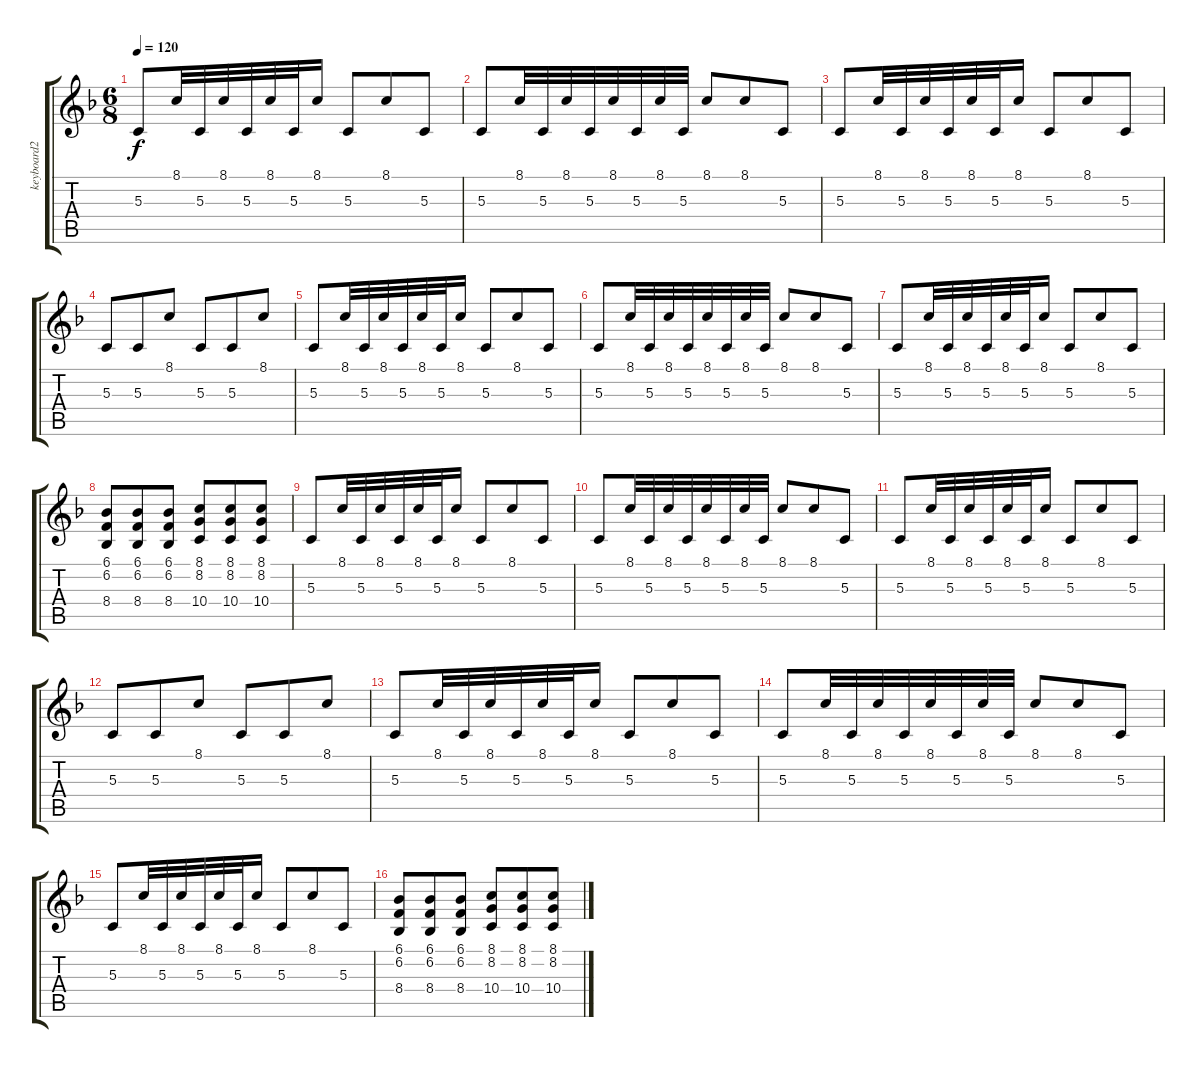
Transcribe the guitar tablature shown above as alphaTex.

\track ("keyboard2" "keyboard2") {instrument acousticgrandpiano}
\staff {score tabs}
\tuning (E4 B3 G3 D3 A2 E2) {hide}
\ts (6 8)
\tempo 120
\clef g2
\ks f
5.3.8{dy f} 8.1.32 5.3.32 8.1.32 5.3.32 8.1.32 5.3.32 8.1.16 5.3.8 8.1.8 5.3.8 |
5.3.8 8.1.32 5.3.32 8.1.32 5.3.32 8.1.32 5.3.32 8.1.32 5.3.32 8.1.8 8.1.8 5.3.8 |
5.3.8 8.1.32 5.3.32 8.1.32 5.3.32 8.1.32 5.3.32 8.1.16 5.3.8 8.1.8 5.3.8 |
5.3.8 5.3.8 8.1.8 5.3.8 5.3.8 8.1.8 |
5.3.8 8.1.32 5.3.32 8.1.32 5.3.32 8.1.32 5.3.32 8.1.16 5.3.8 8.1.8 5.3.8 |
5.3.8 8.1.32 5.3.32 8.1.32 5.3.32 8.1.32 5.3.32 8.1.32 5.3.32 8.1.8 8.1.8 5.3.8 |
5.3.8 8.1.32 5.3.32 8.1.32 5.3.32 8.1.32 5.3.32 8.1.16 5.3.8 8.1.8 5.3.8 |
(6.1 6.2 8.4).8 (6.1 6.2 8.4).8 (6.1 6.2 8.4).8 (8.1 8.2 10.4).8 (8.1 8.2 10.4).8 (8.1 8.2 10.4).8 |
5.3.8 8.1.32 5.3.32 8.1.32 5.3.32 8.1.32 5.3.32 8.1.16 5.3.8 8.1.8 5.3.8 |
5.3.8 8.1.32 5.3.32 8.1.32 5.3.32 8.1.32 5.3.32 8.1.32 5.3.32 8.1.8 8.1.8 5.3.8 |
5.3.8 8.1.32 5.3.32 8.1.32 5.3.32 8.1.32 5.3.32 8.1.16 5.3.8 8.1.8 5.3.8 |
5.3.8 5.3.8 8.1.8 5.3.8 5.3.8 8.1.8 |
5.3.8 8.1.32 5.3.32 8.1.32 5.3.32 8.1.32 5.3.32 8.1.16 5.3.8 8.1.8 5.3.8 |
5.3.8 8.1.32 5.3.32 8.1.32 5.3.32 8.1.32 5.3.32 8.1.32 5.3.32 8.1.8 8.1.8 5.3.8 |
5.3.8 8.1.32 5.3.32 8.1.32 5.3.32 8.1.32 5.3.32 8.1.16 5.3.8 8.1.8 5.3.8 |
(6.1 6.2 8.4).8 (6.1 6.2 8.4).8 (6.1 6.2 8.4).8 (8.1 8.2 10.4).8 (8.1 8.2 10.4).8 (8.1 8.2 10.4).8
